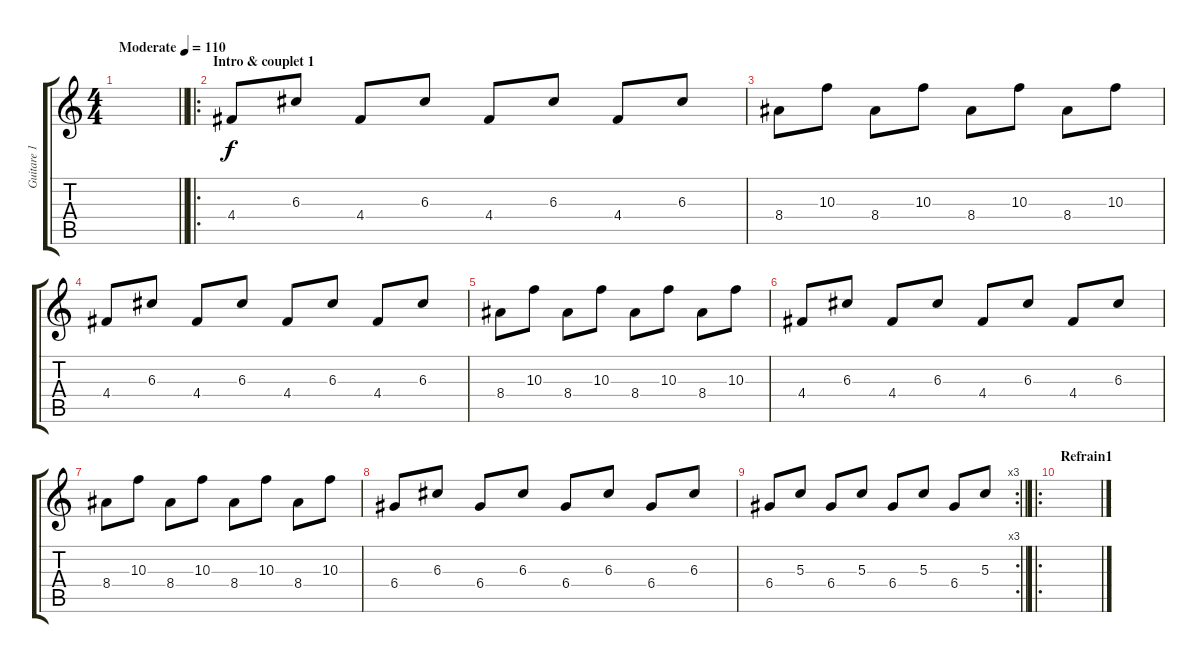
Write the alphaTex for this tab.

\track ("Guitare 1" "Guitare 1") {instrument electricguitarmuted}
\staff {score tabs}
\tuning (E4 B3 G3 D3 A2 E2) {hide}
\ts (4 4)
\tempo (110 "Moderate")
\clef g2
\barLineRight lightlight
\ks c
|
\ro
\section ("" "Intro & couplet 1")
4.4.8 6.3.8 4.4.8 6.3.8 4.4.8 6.3.8 4.4.8 6.3.8 |
8.4.8 10.3.8 8.4.8 10.3.8 8.4.8 10.3.8 8.4.8 10.3.8 |
4.4.8 6.3.8 4.4.8 6.3.8 4.4.8 6.3.8 4.4.8 6.3.8 |
8.4.8 10.3.8 8.4.8 10.3.8 8.4.8 10.3.8 8.4.8 10.3.8 |
4.4.8 6.3.8 4.4.8 6.3.8 4.4.8 6.3.8 4.4.8 6.3.8 |
8.4.8 10.3.8 8.4.8 10.3.8 8.4.8 10.3.8 8.4.8 10.3.8 |
6.4.8 6.3.8 6.4.8 6.3.8 6.4.8 6.3.8 6.4.8 6.3.8 |
\rc 3
\barLineRight lightlight
6.4.8 5.3.8 6.4.8 5.3.8 6.4.8 5.3.8 6.4.8 5.3.8 |
\ro
\section ("" "Refrain1")
